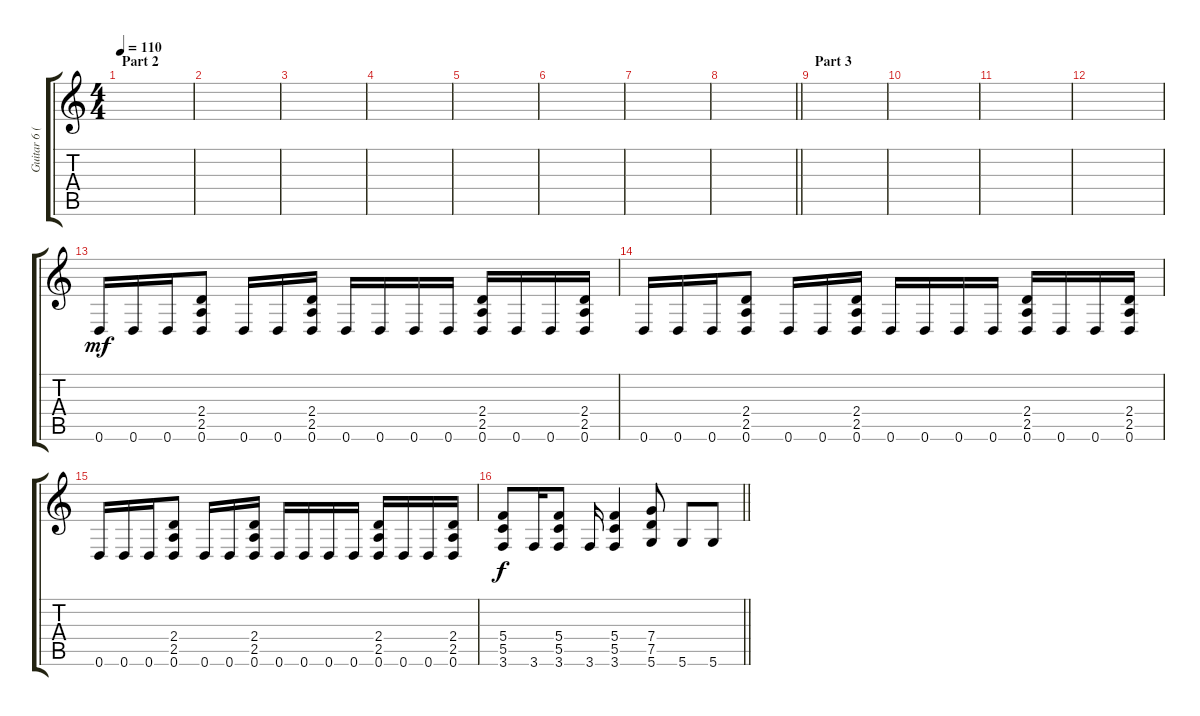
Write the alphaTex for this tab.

\track ("Guitar 6 (Rhythm 2)" "Guitar 6 (") {instrument distortionguitar}
\staff {score tabs}
\tuning (D4 A3 F3 C3 G2 D2) {hide}
\ts (4 4)
\section ("" "Part 2")
\tempo 110
\clef g2
\ks c
|
|
|
|
|
|
|
\barLineRight lightlight
|
\section ("" "Part 3")
|
|
|
|
0.6.16{dy mf volume 9} 0.6.16 0.6.16 (2.4 2.5 0.6).8 0.6.16 0.6.16 (2.4 2.5 0.6).16 0.6.16 0.6.16 0.6.16 0.6.16 (2.4 2.5 0.6).16 0.6.16 0.6.16 (2.4 2.5 0.6).16 |
0.6.16 0.6.16 0.6.16 (2.4 2.5 0.6).8 0.6.16 0.6.16 (2.4 2.5 0.6).16 0.6.16 0.6.16 0.6.16 0.6.16 (2.4 2.5 0.6).16 0.6.16 0.6.16 (2.4 2.5 0.6).16 |
0.6.16 0.6.16 0.6.16 (2.4 2.5 0.6).8 0.6.16 0.6.16 (2.4 2.5 0.6).16 0.6.16 0.6.16 0.6.16 0.6.16 (2.4 2.5 0.6).16 0.6.16 0.6.16 (2.4 2.5 0.6).16 |
\barLineRight lightlight
(5.4 5.5 3.6).8{dy f} 3.6.16 (5.4 5.5 3.6).8 3.6.16 (5.4 5.5 3.6).4 (7.4 7.5 5.6).8 5.6.8 5.6.8
